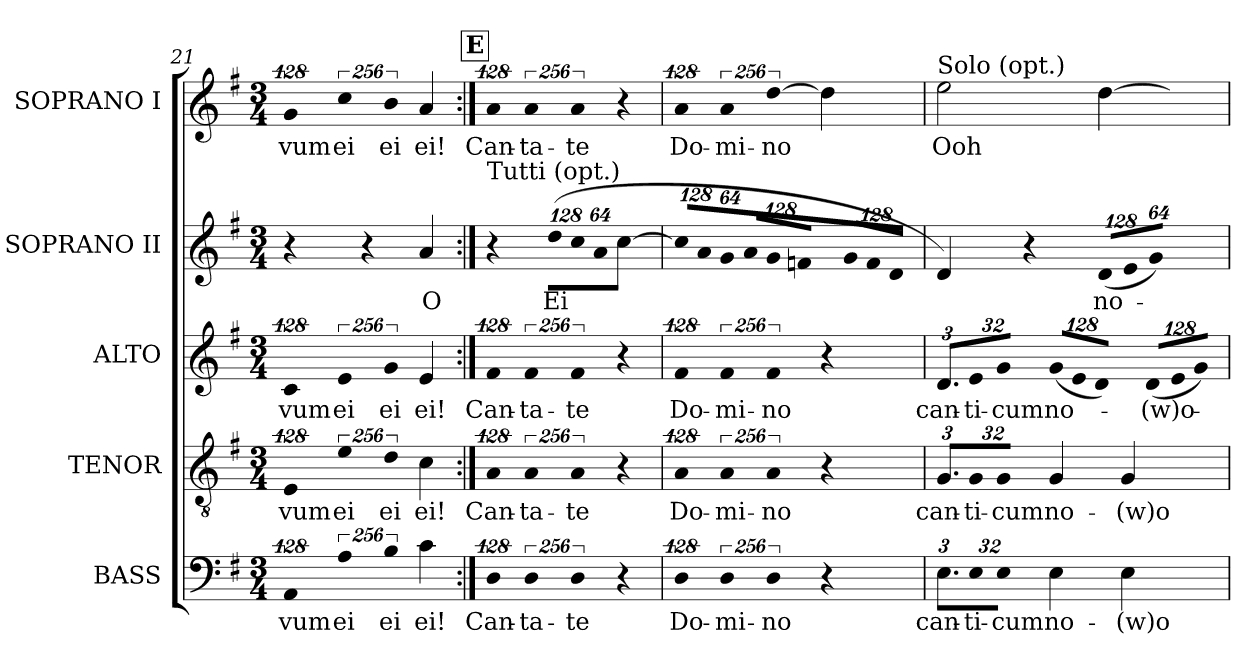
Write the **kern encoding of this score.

**kern	**text	**kern	**text	**kern	**text	**kern	**text	**kern	**text
*part5	*part5	*part4	*part4	*part3	*part3	*part2	*part2	*part1	*part1
*staff5	*staff5	*staff4	*staff4	*staff3	*staff3	*staff2	*staff2	*staff1	*staff1
*I"BASS	*	*I"TENOR	*	*I"ALTO	*	*I"SOPRANO II	*	*I"SOPRANO I	*
*I'B.	*	*I'T.	*	*I'A.	*	*I'S. II	*	*I'S. I	*
*clefF4	*	*clefGv2	*	*clefG2	*	*clefG2	*	*clefG2	*
*	*	*ITrd7c12	*	*	*	*	*	*	*
*k[f#]	*	*k[f#]	*	*k[f#]	*	*k[f#]	*	*k[f#]	*
*G:	*	*G:	*	*G:	*	*G:	*	*G:	*
*M3/4	*	*M3/4	*	*M3/4	*	*M3/4	*	*M3/4	*
=21	=21	=21	=21	=21	=21	=21	=21	=21	=21
!LO:N:vis=4	!	!	!	!	!	!	!	!	!
!	!LO:LY:b:color=#000000	!LO:N:vis=4	!	!	!	!	!	!	!
!	!	!	!LO:LY:b:color=#000000	!LO:N:vis=4	!	!	!	!	!
!	!	!	!	!	!LO:LY:b:color=#000000	!	!	!LO:N:vis=4	!
!	!	!	!	!	!	!	!	!	!LO:LY:b:color=#000000
512%85AAi/	-vum	512%85EEi/	-vum	512%85ci/	-vum	4r	.	512%85gi/	-vum
!LO:N:vis=4	!	!	!	!	!	!	!	!	!
!	!LO:LY:b:color=#000000	!LO:N:vis=4	!	!	!	!	!	!	!
!	!	!	!LO:LY:b:color=#000000	!LO:N:vis=4	!	!	!	!	!
!	!	!	!	!	!LO:LY:b:color=#000000	!	!	!LO:N:vis=4	!
!	!	!	!	!	!	!	!	!	!LO:LY:b:color=#000000
1024%171Ai\	ei	1024%171Ei\	ei	1024%171ei/	ei	.	.	1024%171cci\	ei
.	.	.	.	.	.	4r	.	.	.
!LO:N:vis=4	!	!	!	!	!	!	!	!	!
!	!LO:LY:b:color=#000000	!LO:N:vis=4	!	!	!	!	!	!	!
!	!	!	!LO:LY:b:color=#000000	!LO:N:vis=4	!	!	!	!	!
!	!	!	!	!	!LO:LY:b:color=#000000	!	!	!LO:N:vis=4	!
!	!	!	!	!	!	!	!	!	!LO:LY:b:color=#000000
1024%171Bi\	ei	1024%171Di\	ei	1024%171gi/	ei	.	.	1024%171bi/	ei
!	!LO:LY:b:color=#000000	!	!	!	!	!	!	!	!
!	!	!	!LO:LY:b:color=#000000	!	!	!	!	!	!
!	!	!	!	!	!LO:LY:b:color=#000000	!	!	!	!
!	!	!	!	!	!	!	!LO:LY:b:color=#000000	!	!
!	!	!	!	!	!	!	!	!	!LO:LY:b:color=#000000
4ci\	ei!	4Ci\	ei!	4ei/	ei!	4ai/	O	4ai/	ei!
!!LO:PB:g=z
!!LO:REH:place=s1:B:color=#000000:enc=box:fs=19.4262:t=E
=22:|!	=22:|!	=22:|!	=22:|!	=22:|!	=22:|!	=22:|!	=22:|!	=22:|!	=22:|!
!LO:N:vis=4	!	!	!	!	!	!	!	!	!
!	!LO:LY:b:color=#000000	!LO:N:vis=4	!	!	!	!	!	!	!
!	!	!	!LO:LY:b:color=#000000	!LO:N:vis=4	!	!	!	!	!
!	!	!	!	!	!LO:LY:b:color=#000000	!	!	!LO:N:vis=4	!
!	!	!	!	!	!	!LO:TX:a:t=Tutti (opt.)	!	!	!
!	!	!	!	!	!	!	!	!	!LO:LY:b:color=#000000
512%85Di/	Can-	512%85AAi/	Can-	512%85f#i/	Can-	4r	.	512%85ai/	Can-
!LO:N:vis=4	!	!	!	!	!	!	!	!	!
!	!LO:LY:b:color=#000000	!LO:N:vis=4	!	!	!	!	!	!	!
!	!	!	!LO:LY:b:color=#000000	!LO:N:vis=4	!	!	!	!	!
!	!	!	!	!	!LO:LY:b:color=#000000	!	!	!LO:N:vis=4	!
!	!	!	!	!	!	!	!	!	!LO:LY:b:color=#000000
1024%171Di/	-ta-	1024%171AAi/	-ta-	1024%171f#i/	-ta-	.	.	1024%171ai/	-ta-
*	*	*	*	*	*	*Xbrackettup	*	*	*
!	!	!	!	!	!	!LO:N:vis=8	!	!	!
!	!	!	!	!	!	!	!LO:LY:b:color=#000000	!	!
.	.	.	.	.	.	(1024%85ddi\L	Ei	.	.
!LO:N:vis=4	!	!	!	!	!	!	!	!	!
!	!LO:LY:b:color=#000000	!LO:N:vis=4	!	!	!	!	!	!	!
!	!	!	!LO:LY:b:color=#000000	!LO:N:vis=4	!	!	!	!	!
!	!	!	!	!	!LO:LY:b:color=#000000	!LO:N:vis=8	!	!LO:N:vis=4	!
!	!	!	!	!	!	!	!	!	!LO:LY:b:color=#000000
1024%171Di/	-te	1024%171AAi/	-te	1024%171f#i/	-te	1024%85cci\	.	1024%171ai/	-te
!	!	!	!	!	!	!LO:N:vis=8	!	!	!
.	.	.	.	.	.	512%43ai\J	.	.	.
4r	.	4r	.	4r	.	[>4cci\	.	4r	.
=23	=23	=23	=23	=23	=23	=23	=23	=23	=23
!LO:N:vis=4	!	!	!	!	!	!	!	!	!
!	!LO:LY:b:color=#000000	!LO:N:vis=4	!	!	!	!	!	!	!
!	!	!	!LO:LY:b:color=#000000	!LO:N:vis=4	!	!	!	!	!
!	!	!	!	!	!LO:LY:b:color=#000000	!LO:N:vis=8	!	!LO:N:vis=4	!
!	!	!	!	!	!	!	!	!	!LO:LY:b:color=#000000
512%85Di/	Do-	512%85AAi/	Do-	512%85f#i/	Do-	1024%85cci/L]	.	512%85ai/	Do-
!	!	!	!	!	!	!LO:N:vis=8	!	!	!
.	.	.	.	.	.	1024%85ai/	.	.	.
!LO:N:vis=4	!	!	!	!	!	!	!	!	!
!	!LO:LY:b:color=#000000	!LO:N:vis=4	!	!	!	!	!	!	!
!	!	!	!LO:LY:b:color=#000000	!LO:N:vis=4	!	!	!	!	!
!	!	!	!	!	!LO:LY:b:color=#000000	!LO:N:vis=8	!	!LO:N:vis=4	!
!	!	!	!	!	!	!	!	!	!LO:LY:b:color=#000000
1024%171Di/	-mi-	1024%171AAi/	-mi-	1024%171f#i/	-mi-	512%43gi/J	.	1024%171ai/	-mi-
!	!	!	!	!	!	!LO:N:vis=8	!	!	!
.	.	.	.	.	.	1024%85ai/L	.	.	.
!LO:N:vis=4	!	!	!	!	!	!	!	!	!
!	!LO:LY:b:color=#000000	!LO:N:vis=4	!	!	!	!	!	!	!
!	!	!	!LO:LY:b:color=#000000	!LO:N:vis=4	!	!	!	!	!
!	!	!	!	!	!LO:LY:b:color=#000000	!LO:N:vis=8	!	!LO:N:vis=4	!
!	!	!	!	!	!	!	!	!	!LO:LY:b:color=#000000
1024%171Di/	-no	1024%171AAi/	-no	1024%171f#i/	-no	1024%85gi/	.	[>1024%171ddi\	-no
!	!	!	!	!	!	!LO:N:vis=8	!	!	!
.	.	.	.	.	.	512%43fni/J	.	.	.
!	!	!	!	!	!	!LO:N:vis=8	!	!	!
4r	.	4r	.	4r	.	1024%85gi/L	.	4ddi\]	.
!	!	!	!	!	!	!LO:N:vis=8	!	!	!
.	.	.	.	.	.	1024%85fi/	.	.	.
!	!	!	!	!	!	!LO:N:vis=8	!	!	!
.	.	.	.	.	.	512%43di/J	.	.	.
=24	=24	=24	=24	=24	=24	=24	=24	=24	=24
*Xbrackettup	*	*	*	*	*	*	*	*	*
!	!LO:LY:b:color=#000000	!	!	!	!	!	!	!	!
*	*	*Xbrackettup	*	*	*	*	*	*	*
!	!	!	!LO:LY:b:color=#000000	!	!	!	!	!	!
*	*	*	*	*Xbrackettup	*	*	*	*	*
!	!	!	!	!	!LO:LY:b:color=#000000	!	!	!	!
!	!	!	!	!	!	!	!	!LO:TX:a:t=Solo (opt.)	!
!	!	!	!	!	!	!	!	!	!LO:LY:b:color=#000000
12.Ei\L	can-	12.GGi/L	can-	12.di/L	can-	4di/)	.	2eei\	Ooh
!LO:N:vis=16	!	!	!	!	!	!	!	!	!
!	!LO:LY:b:color=#000000	!LO:N:vis=16	!	!	!	!	!	!	!
!	!	!	!LO:LY:b:color=#000000	!LO:N:vis=16	!	!	!	!	!
!	!	!	!	!	!LO:LY:b:color=#000000	!	!	!	!
512%21Ei\k	-ti-	512%21GGi/k	-ti-	512%21ei/k	-ti-	.	.	.	.
!LO:N:vis=8	!	!	!	!	!	!	!	!	!
!	!LO:LY:b:color=#000000	!LO:N:vis=8	!	!	!	!	!	!	!
!	!	!	!LO:LY:b:color=#000000	!LO:N:vis=8	!	!	!	!	!
!	!	!	!	!	!LO:LY:b:color=#000000	!	!	!	!
512%43Ei\J	-cum	512%43GGi/J	-cum	512%43gi/J	-cum	.	.	.	.
!	!LO:LY:b:color=#000000	!	!	!	!	!	!	!	!
!	!	!	!LO:LY:b:color=#000000	!LO:N:vis=8	!	!	!	!	!
!	!	!	!	!	!LO:LY:b:color=#000000	!	!	!	!
4Ei\	no-	4GGi/	no-	(1024%85gi/L	no-	4r	.	.	.
!	!	!	!	!LO:N:vis=8	!	!	!	!	!
.	.	.	.	1024%85ei/	.	.	.	.	.
!	!	!	!	!LO:N:vis=8	!	!	!	!	!
.	.	.	.	512%43di/J)	.	.	.	.	.
!	!LO:LY:b:color=#000000	!	!	!	!	!	!	!	!
!	!	!	!LO:LY:b:color=#000000	!LO:N:vis=8	!	!	!	!	!
!	!	!	!	!	!LO:LY:b:color=#000000	!LO:N:vis=8	!	!	!
!	!	!	!	!	!	!	!LO:LY:b:color=#000000	!	!
4Ei\	-(w)o-	4GGi/	-(w)o-	(1024%85di/L	-(w)o-	(1024%85di/L	no-	[>4ddi\	.
!	!	!	!	!LO:N:vis=8	!	!LO:N:vis=8	!	!	!
.	.	.	.	1024%85ei/	.	1024%85ei/	.	.	.
!	!	!	!	!LO:N:vis=8	!	!LO:N:vis=8	!	!	!
.	.	.	.	512%43gi/J)	.	512%43gi/J)	.	.	.
=	=	=	=	=	=	=	=	=	=
*-	*-	*-	*-	*-	*-	*-	*-	*-	*-
